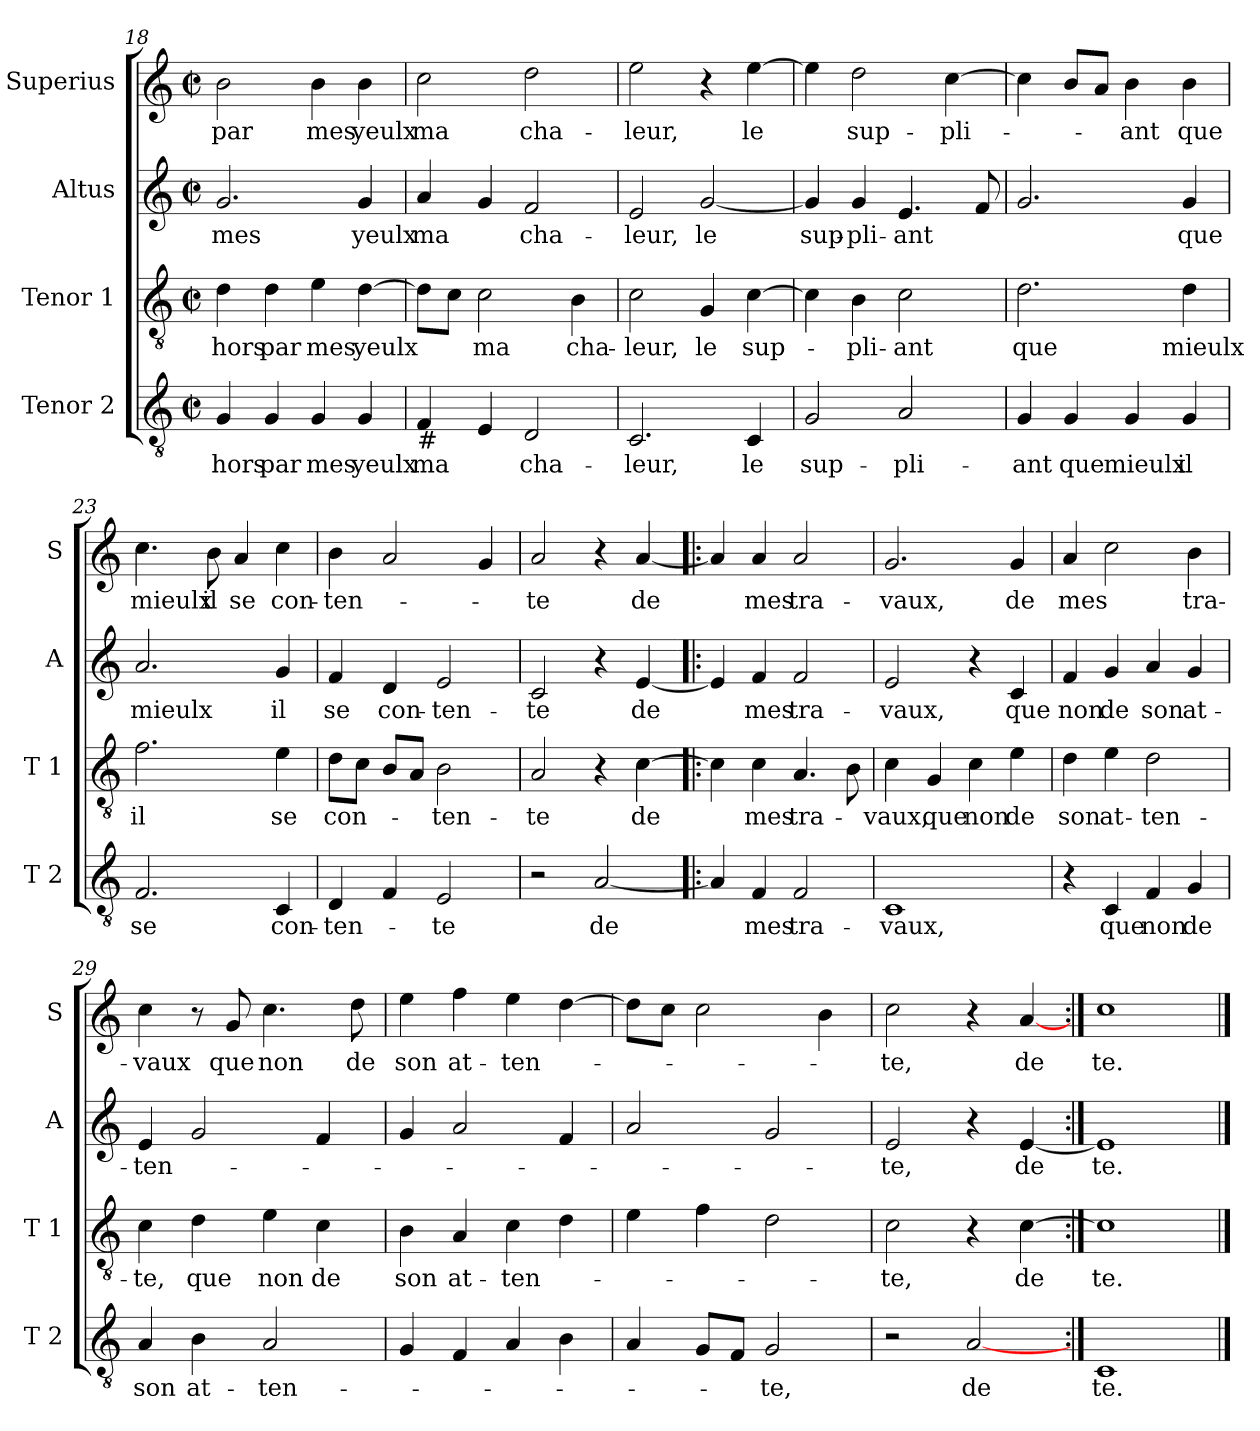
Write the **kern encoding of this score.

**kern	**text	**kern	**text	**kern	**text	**kern	**text
*part4	*part4	*part3	*part3	*part2	*part2	*part1	*part1
*staff4	*staff4	*staff3	*staff3	*staff2	*staff2	*staff1	*staff1
*I"Tenor 2	*	*I"Tenor 1	*	*I"Altus	*	*I"Superius	*
*I'T 2	*	*I'T 1	*	*I'A	*	*I'S	*
!!LO:PB:g=z
*clefGv2	*	*clefGv2	*	*clefG2	*	*clefG2	*
*k[]	*	*k[]	*	*k[]	*	*k[]	*
*C:	*	*C:	*	*C:	*	*C:	*
*M2/2	*	*M2/2	*	*M2/2	*	*M2/2	*
*met(c|)	*	*met(c|)	*	*met(c|)	*	*met(c|)	*
=18	=18	=18	=18	=18	=18	=18	=18
4G/	hors	4d\	hors	2.g/	mes	2b\	par
4G/	par	4d\	par	.	.	.	.
4G/	mes	4e\	mes	.	.	4b\	mes
4G/	yeulx	[4d\	yeulx	4g/	yeulx	4b\	yeulx
=19	=19	=19	=19	=19	=19	=19	=19
!LO:TX:b:t=#	!	!	!	!	!	!	!
4F/	ma	8d\L]	.	4a/	ma	2cc\	ma
.	.	8c\J	.	.	.	.	.
4E/	.	2c\	ma	4g/	.	.	.
2D/	cha-	.	.	2f/	cha-	2dd\	cha-
.	.	4B\	cha-	.	.	.	.
=20	=20	=20	=20	=20	=20	=20	=20
2.C/	-leur,	2c\	-leur,	2e/	-leur,	2ee\	-leur,
.	.	4G/	le	[2g/	le	4r	.
4C/	le	[4c\	sup-	.	.	[4ee\	le
=21	=21	=21	=21	=21	=21	=21	=21
2G/	sup-	4c\]	.	4g/]	sup-	4ee\]	.
.	.	4B\	-pli-	4g/	-pli-	2dd\	sup-
2A/	-pli-	2c\	-ant	4.e/	-ant	.	.
.	.	.	.	.	.	[4cc\	-pli-
.	.	.	.	8f/	.	.	.
=22	=22	=22	=22	=22	=22	=22	=22
4G/	-ant	2.d\	que	2.g/	.	4cc\]	.
4G/	que	.	.	.	.	8b/L	.
.	.	.	.	.	.	8a/J	.
4G/	mieulx	.	.	.	.	4b\	-ant
4G/	il	4d\	mieulx	4g/	que	4b\	que
=23	=23	=23	=23	=23	=23	=23	=23
2.F/	se	2.f\	il	2.a/	mieulx	4.cc\	mieulx
.	.	.	.	.	.	8b\	il
.	.	.	.	.	.	4a/	se
4C/	con-	4e\	se	4g/	il	4cc\	con-
!!LO:LB:g=z
=24	=24	=24	=24	=24	=24	=24	=24
4D/	-ten-	8d\L	con-	4f/	se	4b\	-ten-
.	.	8c\J	.	.	.	.	.
4F/	.	8B/L	.	4d/	con-	2a/	.
.	.	8A/J	.	.	.	.	.
2E/	-te	2B\	-ten-	2e/	-ten-	.	.
.	.	.	.	.	.	4g/	.
=25	=25	=25	=25	=25	=25	=25	=25
2r	.	2A/	-te	2c/	-te	2a/	-te
[2A/	de	4r	.	4r	.	4r	.
.	.	[4c\	de	[4e/	de	[4a/	de
=26!|:	=26!|:	=26!|:	=26!|:	=26!|:	=26!|:	=26!|:	=26!|:
4A/]	.	4c\]	.	4e/]	.	4a/]	.
4F/	mes	4c\	mes	4f/	mes	4a/	mes
2F/	tra-	4.A/	tra-	2f/	tra-	2a/	tra-
.	.	8B\	.	.	.	.	.
=27	=27	=27	=27	=27	=27	=27	=27
1C	-vaux,	4c\	-vaux,	2e/	-vaux,	2.g/	-vaux,
.	.	4G/	que	.	.	.	.
.	.	4c\	non	4r	.	.	.
.	.	4e\	de	4c/	que	4g/	de
=28	=28	=28	=28	=28	=28	=28	=28
4r	.	4d\	son	4f/	non	4a/	mes
4C/	que	4e\	at-	4g/	de	2cc\	.
4F/	non	2d\	-ten-	4a/	son	.	.
4G/	de	.	.	4g/	at-	4b\	tra-
!!LO:LB:g=z
=29	=29	=29	=29	=29	=29	=29	=29
4A/	son	4c\	-te,	4e/	-ten-	4cc\	-vaux
4B\	at-	4d\	que	2g/	.	8r	.
.	.	.	.	.	.	8g/	que
2A/	-ten-	4e\	non	.	.	4.cc\	non
.	.	4c\	de	4f/	.	.	.
.	.	.	.	.	.	8dd\	de
=30	=30	=30	=30	=30	=30	=30	=30
4G/	.	4B\	son	4g/	.	4ee\	son
4F/	.	4A/	at-	2a/	.	4ff\	at-
4A/	.	4c\	-ten-	.	.	4ee\	-ten-
4B\	.	4d\	.	4f/	.	[4dd\	.
=31	=31	=31	=31	=31	=31	=31	=31
4A/	.	4e\	.	2a/	.	8dd\L]	.
.	.	.	.	.	.	8cc\J	.
8G/L	.	4f\	.	.	.	2cc\	.
8F/J	.	.	.	.	.	.	.
2G/	-te,	2d\	.	2g/	.	.	.
.	.	.	.	.	.	4b\	.
=32	=32	=32	=32	=32	=32	=32	=32
2r	.	2c\	-te,	2e/	-te,	2cc\	-te,
[2A/	de	4r	.	4r	.	4r	.
.	.	[4c\	de	[4e/	de	[4a/	de
=33:|!	=33:|!	=33:|!	=33:|!	=33:|!	=33:|!	=33:|!	=33:|!
1C	te.	1c]	te.	1e]	te.	1cc	te.
==	==	==	==	==	==	==	==
*-	*-	*-	*-	*-	*-	*-	*-
